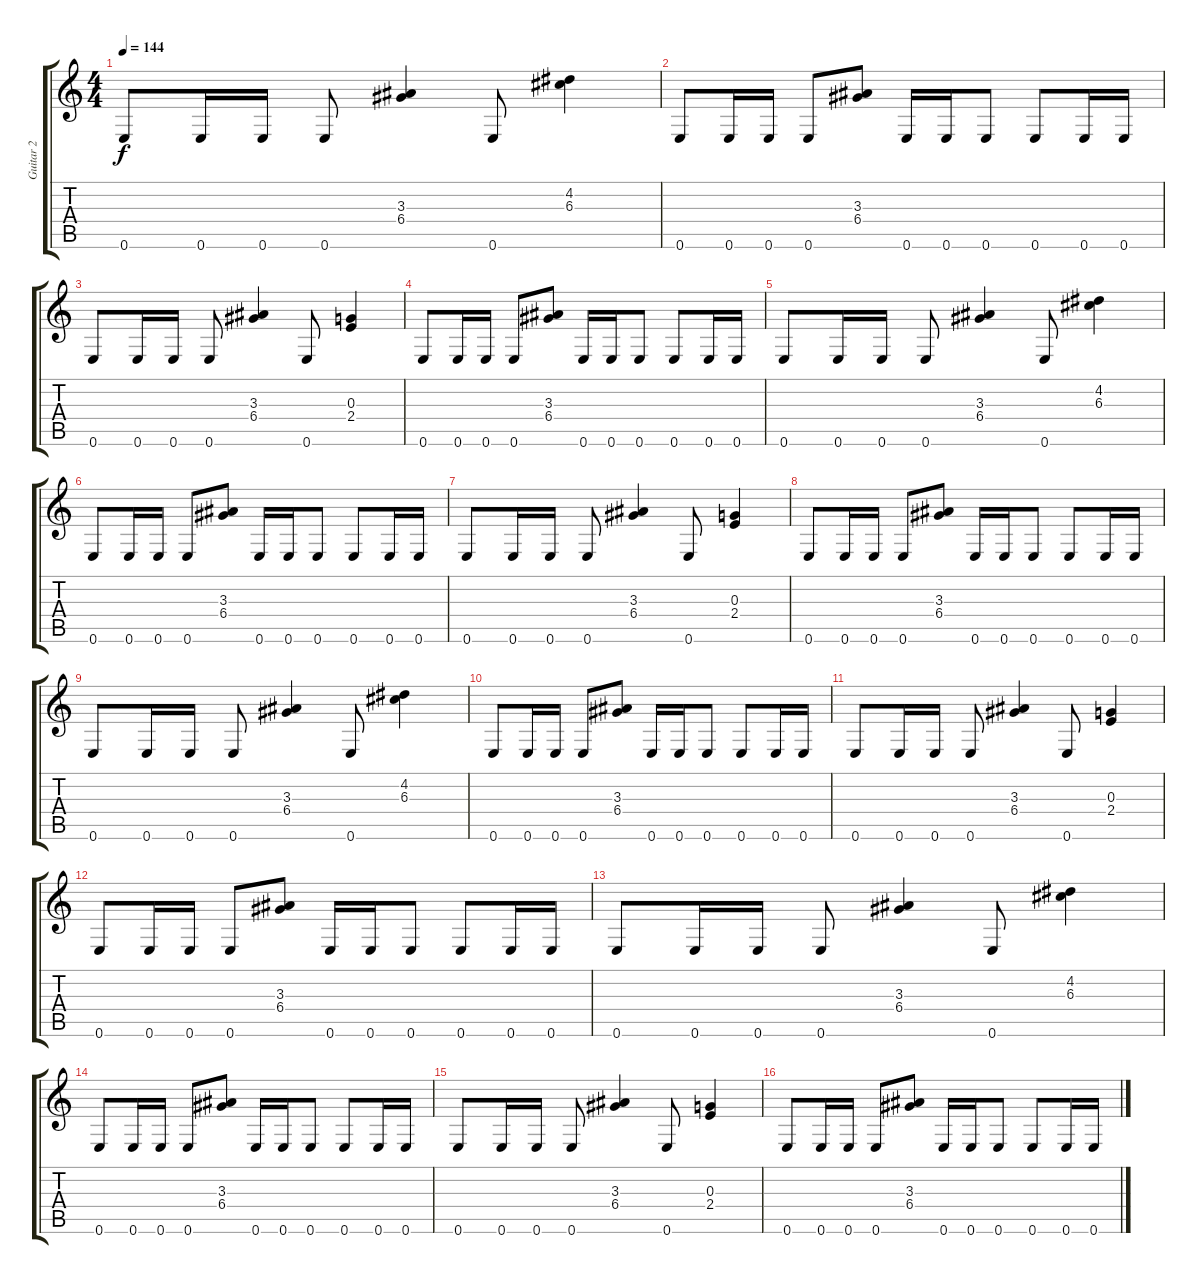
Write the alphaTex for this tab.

\track ("Guitar 2" "Guitar 2") {instrument distortionguitar}
\staff {score tabs}
\tuning (E4 B3 G3 D3 A2 E2) {hide}
\ts (4 4)
\tempo 144
\clef g2
\ks c
0.6.8{dy f} 0.6.16 0.6.16 0.6.8 (3.3 6.4).4 0.6.8 (4.2 6.3).4 |
0.6.8 0.6.16 0.6.16 0.6.8 (3.3 6.4).8 0.6.16 0.6.16 0.6.8 0.6.8 0.6.16 0.6.16 |
0.6.8 0.6.16 0.6.16 0.6.8 (3.3 6.4).4 0.6.8 (0.3 2.4).4 |
0.6.8 0.6.16 0.6.16 0.6.8 (3.3 6.4).8 0.6.16 0.6.16 0.6.8 0.6.8 0.6.16 0.6.16 |
0.6.8 0.6.16 0.6.16 0.6.8 (3.3 6.4).4 0.6.8 (4.2 6.3).4 |
0.6.8 0.6.16 0.6.16 0.6.8 (3.3 6.4).8 0.6.16 0.6.16 0.6.8 0.6.8 0.6.16 0.6.16 |
0.6.8 0.6.16 0.6.16 0.6.8 (3.3 6.4).4 0.6.8 (0.3 2.4).4 |
0.6.8 0.6.16 0.6.16 0.6.8 (3.3 6.4).8 0.6.16 0.6.16 0.6.8 0.6.8 0.6.16 0.6.16 |
0.6.8 0.6.16 0.6.16 0.6.8 (3.3 6.4).4 0.6.8 (4.2 6.3).4 |
0.6.8{instrument distortionguitar} 0.6.16 0.6.16 0.6.8 (3.3 6.4).8 0.6.16 0.6.16 0.6.8 0.6.8 0.6.16 0.6.16 |
0.6.8 0.6.16 0.6.16 0.6.8 (3.3 6.4).4 0.6.8 (0.3 2.4).4 |
0.6.8 0.6.16 0.6.16 0.6.8 (3.3 6.4).8 0.6.16 0.6.16 0.6.8 0.6.8 0.6.16 0.6.16 |
0.6.8 0.6.16 0.6.16 0.6.8 (3.3 6.4).4 0.6.8 (4.2 6.3).4 |
0.6.8 0.6.16 0.6.16 0.6.8 (3.3 6.4).8 0.6.16 0.6.16 0.6.8 0.6.8 0.6.16 0.6.16 |
0.6.8 0.6.16 0.6.16 0.6.8 (3.3 6.4).4 0.6.8 (0.3 2.4).4 |
0.6.8 0.6.16 0.6.16 0.6.8 (3.3 6.4).8 0.6.16 0.6.16 0.6.8 0.6.8 0.6.16 0.6.16
